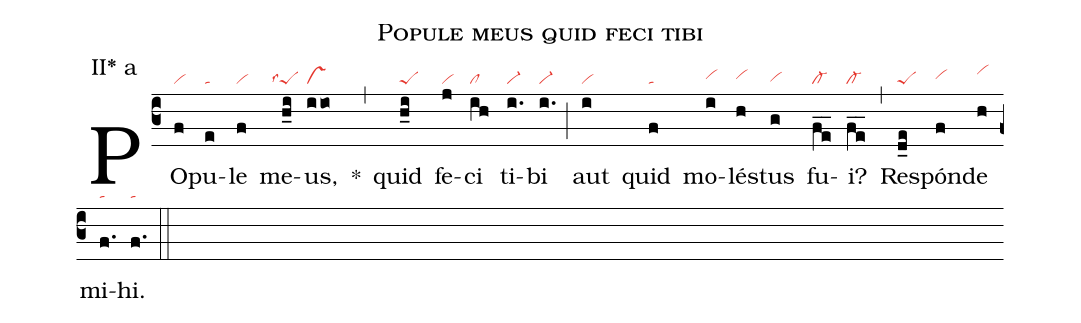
name: Popule meus quid feci tibi;
annotation: II* a;
mode: 2;
nabc-lines: 1;
%%
(c3)
PO(f|vi)pu(e|ta)le(f|vi) me(h_i|```peSlss4)us,(iio|vs) *(,)
quid(h_i|peS) fe(j|vi)ci(ih|cl) ti(i.|vi-)bi(i.|vi-) (;)
aut(i|vi) quid(f|ta) mo(i|vihh)lés(h|vihh)tus(g|vihg) fu(fe__|cl-)i?(fe__|cl-) (,)
Res(d_e|peS)pón(f|vihh)de(h|vihj) mi(f.|ta)hi.(f.|ta) (::)
